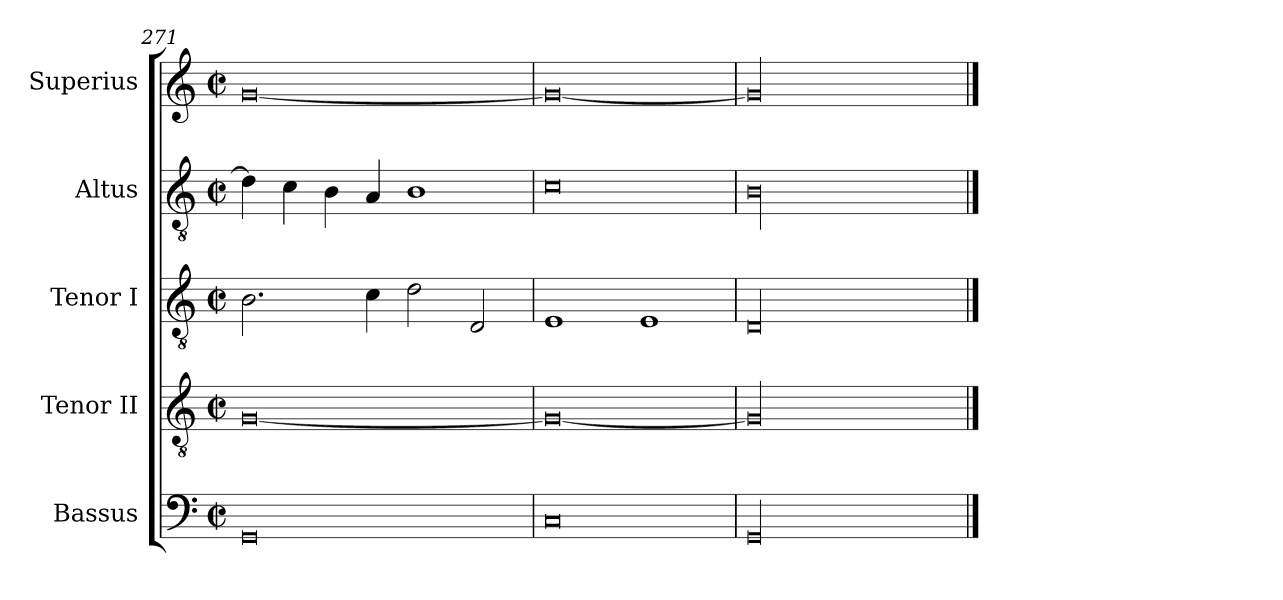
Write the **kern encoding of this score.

**kern	**kern	**kern	**kern	**kern
*part5	*part4	*part3	*part2	*part1
*staff5	*staff4	*staff3	*staff2	*staff1
*I"Bassus	*I"Tenor II	*I"Tenor I	*I"Altus	*I"Superius
*I'B.	*I'T.	*	*I'A.	*I'S.
*clefF4	*clefGv2	*clefGv2	*clefGv2	*clefG2
*	*ITrd7c12	*ITrd7c12	*ITrd7c12	*
*k[]	*k[]	*k[]	*k[]	*k[]
*C:	*C:	*C:	*C:	*C:
*M2/2	*M2/2	*M2/2	*M2/2	*M2/2
*met(c|)	*met(c|)	*met(c|)	*met(c|)	*met(c|)
=271	=271	=271	=271	=271
0GGi	[<0GGi	2.BBi\	4Di\]	[<0gi
.	.	.	4Ci\	.
.	.	.	4BBi\	.
.	.	4Ci\	4AAi/	.
.	.	2Di\	1BBi	.
.	.	2DDi/	.	.
=272	=272	=272	=272	=272
0Ci	0GGi_<	1EEi	0Ci	0gi_<
.	.	1EEi	.	.
=273	=273	=273	=273	=273
00GGi	00GGi]	00DDi	00BBi	00gi]
==	==	==	==	==
*-	*-	*-	*-	*-
